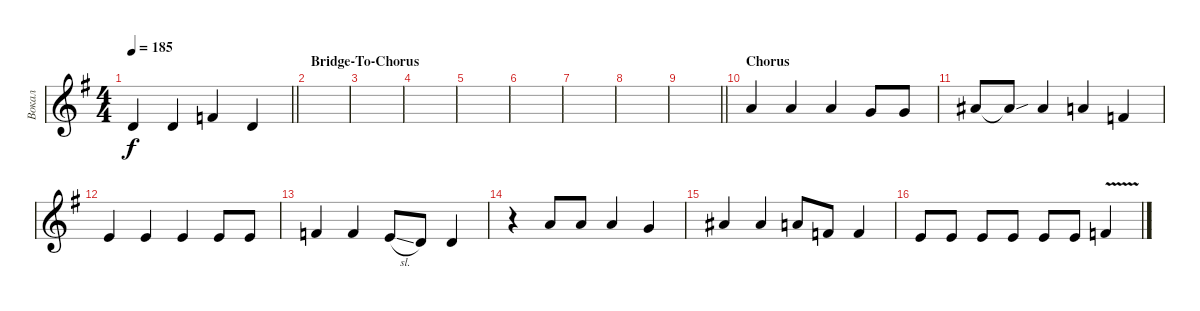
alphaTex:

\track ("Вокал" "Вокал") {instrument trumpet}
\staff {score}
\tuning (E4 B3 G3 D3 A2 E2) {hide}
\ts (4 4)
\tempo 185
\clef g2
\barLineRight lightlight
\ks eminor
3.2.4{dy f} 3.2.4 1.1.4 3.2.4 |
\section ("" "Bridge-To-Chorus")
|
|
|
|
|
|
|
\barLineRight lightlight
|
\section ("" "Chorus")
5.1.4 5.1.4 5.1.4 3.1.8 3.1.8 |
6.1.8 6.1{sou t}.8 6.1.4 5.1.4 1.1.4 |
0.1.4 0.1.4 0.1.4 0.1.8 0.1.8 |
1.1.4 1.1.4 5.2{sl}.8 3.2.8 3.2.4 |
r.4 5.1.8 5.1.8 5.1.4 3.1.4 |
6.1.4 6.1.4 5.1.8 1.1.8 1.1.4 |
0.1.8 0.1.8 0.1.8 0.1.8 0.1.8 0.1.8 1.1{v}.4
